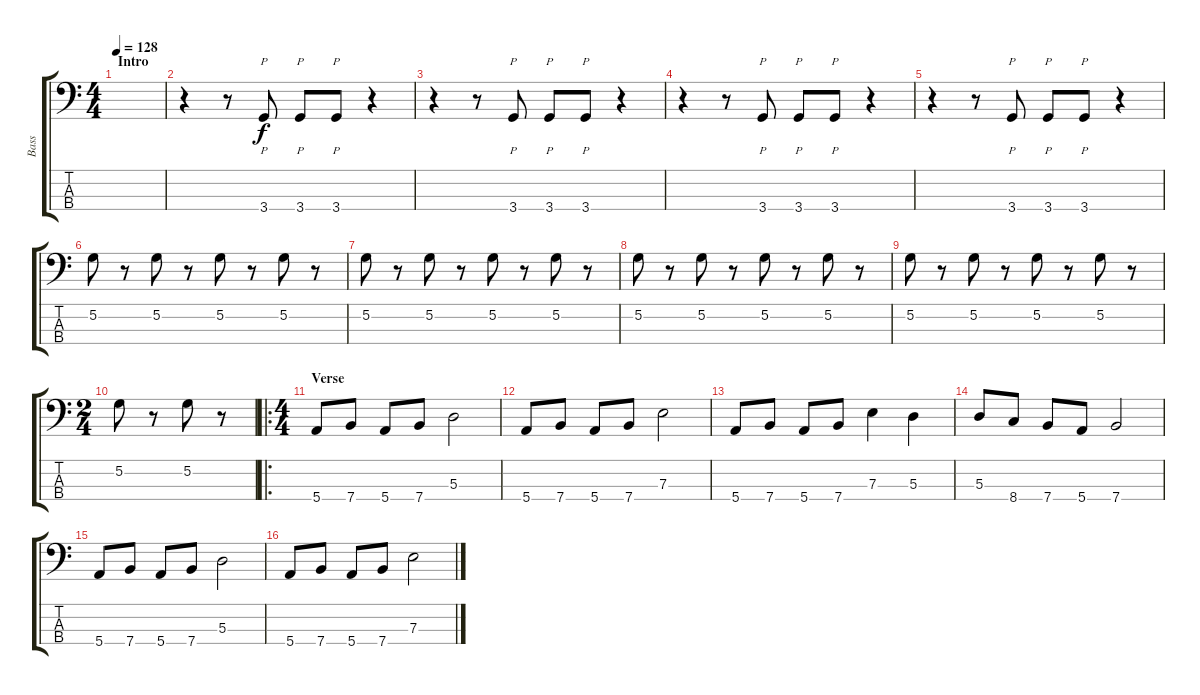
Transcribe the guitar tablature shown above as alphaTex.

\track ("Bass" "Bass") {instrument electricbassfinger}
\staff {score tabs}
\tuning (G2 D2 A1 E1) {hide}
\ts (4 4)
\section ("" "Intro")
\tempo 128
\clef f4
\ks c
|
r.4 r.8 3.4.8{p instrument slapbass1} 3.4.8{p} 3.4.8{p} r.4 |
r.4 r.8 3.4.8{p instrument slapbass1} 3.4.8{p} 3.4.8{p} r.4 |
r.4 r.8 3.4.8{p instrument slapbass1} 3.4.8{p} 3.4.8{p} r.4 |
r.4 r.8 3.4.8{p instrument slapbass1} 3.4.8{p} 3.4.8{p} r.4 |
5.2.8{instrument electricbassfinger} r.8 5.2.8 r.8 5.2.8 r.8 5.2.8 r.8 |
5.2.8 r.8 5.2.8 r.8 5.2.8 r.8 5.2.8 r.8 |
5.2.8 r.8 5.2.8 r.8 5.2.8 r.8 5.2.8 r.8 |
5.2.8 r.8 5.2.8 r.8 5.2.8 r.8 5.2.8 r.8 |
\ts (2 4)
5.2.8 r.8 5.2.8 r.8 |
\ro
\ts (4 4)
\section ("" "Verse")
5.4.8 7.4.8 5.4.8 7.4.8 5.3.2 |
5.4.8 7.4.8 5.4.8 7.4.8 7.3.2 |
5.4.8 7.4.8 5.4.8 7.4.8 7.3.4 5.3.4 |
5.3.8 8.4.8 7.4.8 5.4.8 7.4.2 |
5.4.8 7.4.8 5.4.8 7.4.8 5.3.2 |
5.4.8 7.4.8 5.4.8 7.4.8 7.3.2
